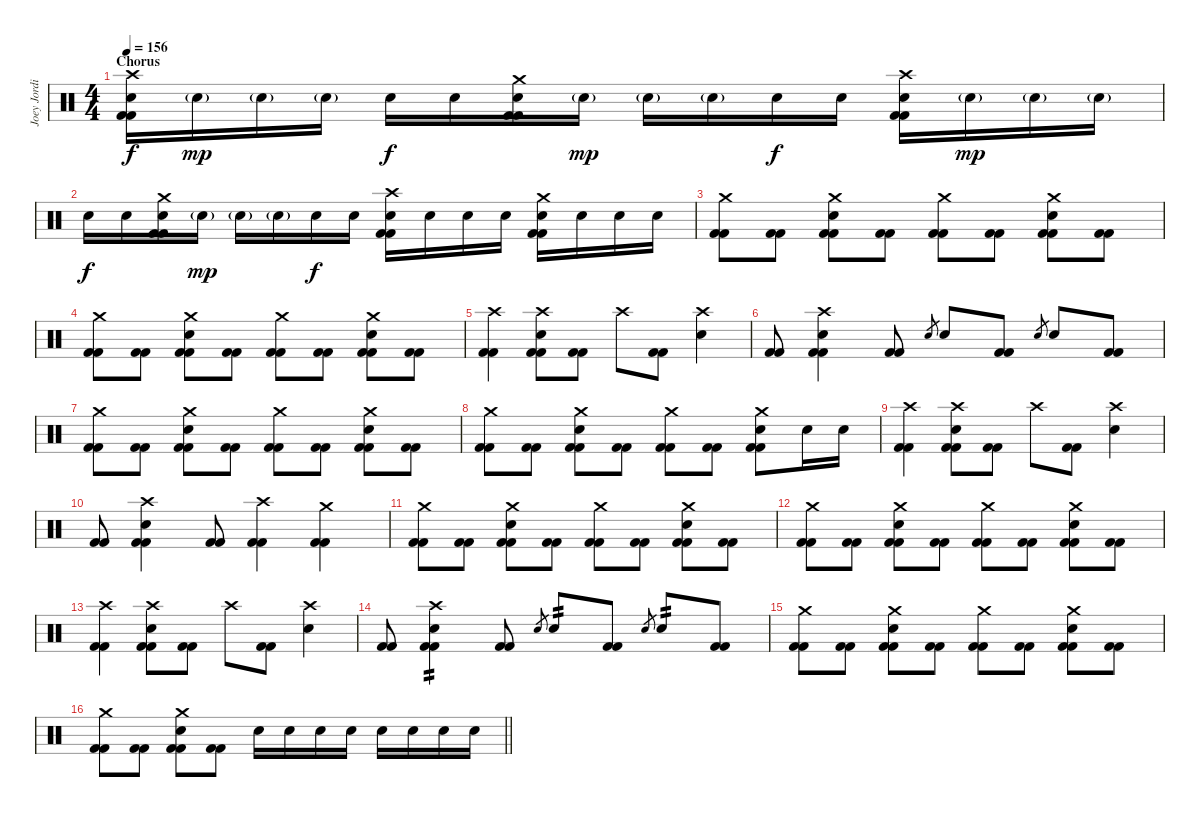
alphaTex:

\track ("Joey Jordison" "Joey Jordi") {instrument percussion}
\staff {score}
\articulation defaults
\ts (4 4)
\section ("" "Chorus")
\tempo 156
\clef neutral
\ks c
("Crash high (hit)" "Electric Snare (hit)" "Kick (hit) 2" "Kick (hit) 2").16{dy f} "Electric Snare (hit)"{g}.16{dy mp} "Electric Snare (hit)"{g}.16 "Electric Snare (hit)"{g}.16 "Electric Snare (hit)".16{dy f} "Electric Snare (hit)".16 ("Crash medium (hit)" "Electric Snare (hit)" "Kick (hit) 2" "Kick (hit) 2").16 "Electric Snare (hit)"{g}.16{dy mp} "Electric Snare (hit)"{g}.16 "Electric Snare (hit)"{g}.16 "Electric Snare (hit)".16{dy f} "Electric Snare (hit)".16 ("Crash high (hit)" "Electric Snare (hit)" "Kick (hit) 2" "Kick (hit) 2").16 "Electric Snare (hit)"{g}.16{dy mp} "Electric Snare (hit)"{g}.16 "Electric Snare (hit)"{g}.16 |
"Electric Snare (hit)".16{dy f} "Electric Snare (hit)".16 ("Crash medium (hit)" "Electric Snare (hit)" "Kick (hit) 2" "Kick (hit) 2").16 "Electric Snare (hit)"{g}.16{dy mp} "Electric Snare (hit)"{g}.16 "Electric Snare (hit)"{g}.16 "Electric Snare (hit)".16{dy f} "Electric Snare (hit)".16 ("Crash high (hit)" "Electric Snare (hit)" "Kick (hit) 2" "Kick (hit) 2").16 "Electric Snare (hit)".16 "Electric Snare (hit)".16 "Electric Snare (hit)".16 ("Crash medium (hit)" "Electric Snare (hit)" "Kick (hit) 2" "Kick (hit) 2").16 "Electric Snare (hit)".16 "Electric Snare (hit)".16 "Electric Snare (hit)".16 |
("Crash medium (hit)" "Kick (hit) 2" "Kick (hit) 2").8 ("Kick (hit) 2" "Kick (hit) 2").8 ("Crash medium (hit)" "Electric Snare (hit)" "Kick (hit) 2" "Kick (hit) 2").8 ("Kick (hit) 2" "Kick (hit) 2").8 ("Crash medium (hit)" "Kick (hit) 2" "Kick (hit) 2").8 ("Kick (hit) 2" "Kick (hit) 2").8 ("Crash medium (hit)" "Electric Snare (hit)" "Kick (hit) 2" "Kick (hit) 2").8 ("Kick (hit) 2" "Kick (hit) 2").8 |
("Crash medium (hit)" "Kick (hit) 2" "Kick (hit) 2").8 ("Kick (hit) 2" "Kick (hit) 2").8 ("Crash medium (hit)" "Electric Snare (hit)" "Kick (hit) 2" "Kick (hit) 2").8 ("Kick (hit) 2" "Kick (hit) 2").8 ("Crash medium (hit)" "Kick (hit) 2" "Kick (hit) 2").8 ("Kick (hit) 2" "Kick (hit) 2").8 ("Crash medium (hit)" "Electric Snare (hit)" "Kick (hit) 2" "Kick (hit) 2").8 ("Kick (hit) 2" "Kick (hit) 2").8 |
("Crash high (hit)" "Kick (hit) 2" "Kick (hit) 2").4 ("Crash high (hit)" "Electric Snare (hit)" "Kick (hit) 2" "Kick (hit) 2").8 ("Kick (hit) 2" "Kick (hit) 2").8 "Crash high (hit)".8 ("Kick (hit) 2" "Kick (hit) 2").8 ("Crash high (hit)" "Electric Snare (hit)").4 |
("Kick (hit) 2" "Kick (hit) 2").8 ("Crash high (hit)" "Electric Snare (hit)" "Kick (hit) 2" "Kick (hit) 2").4 ("Kick (hit) 2" "Kick (hit) 2").8 "Electric Snare (hit)".8{gr} "Electric Snare (hit)".8 ("Kick (hit) 2" "Kick (hit) 2").8 "Electric Snare (hit)".8{gr} "Electric Snare (hit)".8 ("Kick (hit) 2" "Kick (hit) 2").8 |
("Crash medium (hit)" "Kick (hit) 2" "Kick (hit) 2").8 ("Kick (hit) 2" "Kick (hit) 2").8 ("Crash medium (hit)" "Electric Snare (hit)" "Kick (hit) 2" "Kick (hit) 2").8 ("Kick (hit) 2" "Kick (hit) 2").8 ("Crash medium (hit)" "Kick (hit) 2" "Kick (hit) 2").8 ("Kick (hit) 2" "Kick (hit) 2").8 ("Crash medium (hit)" "Electric Snare (hit)" "Kick (hit) 2" "Kick (hit) 2").8 ("Kick (hit) 2" "Kick (hit) 2").8 |
("Crash medium (hit)" "Kick (hit) 2" "Kick (hit) 2").8 ("Kick (hit) 2" "Kick (hit) 2").8 ("Crash medium (hit)" "Electric Snare (hit)" "Kick (hit) 2" "Kick (hit) 2").8 ("Kick (hit) 2" "Kick (hit) 2").8 ("Crash medium (hit)" "Kick (hit) 2" "Kick (hit) 2").8 ("Kick (hit) 2" "Kick (hit) 2").8 ("Crash medium (hit)" "Electric Snare (hit)" "Kick (hit) 2" "Kick (hit) 2").8 "Electric Snare (hit)".16 "Electric Snare (hit)".16 |
("Crash high (hit)" "Kick (hit) 2" "Kick (hit) 2").4 ("Crash high (hit)" "Electric Snare (hit)" "Kick (hit) 2" "Kick (hit) 2").8 ("Kick (hit) 2" "Kick (hit) 2").8 "Crash high (hit)".8 ("Kick (hit) 2" "Kick (hit) 2").8 ("Crash high (hit)" "Electric Snare (hit)").4 |
("Kick (hit) 2" "Kick (hit) 2").8 ("Crash high (hit)" "Electric Snare (hit)" "Kick (hit) 2" "Kick (hit) 2").4 ("Kick (hit) 2" "Kick (hit) 2").8 ("Crash high (hit)" "Kick (hit) 2" "Kick (hit) 2").4 ("Crash medium (hit)" "Kick (hit) 2" "Kick (hit) 2").4 |
("Crash medium (hit)" "Kick (hit) 2" "Kick (hit) 2").8 ("Kick (hit) 2" "Kick (hit) 2").8 ("Crash medium (hit)" "Electric Snare (hit)" "Kick (hit) 2" "Kick (hit) 2").8 ("Kick (hit) 2" "Kick (hit) 2").8 ("Crash medium (hit)" "Kick (hit) 2" "Kick (hit) 2").8 ("Kick (hit) 2" "Kick (hit) 2").8 ("Crash medium (hit)" "Electric Snare (hit)" "Kick (hit) 2" "Kick (hit) 2").8 ("Kick (hit) 2" "Kick (hit) 2").8 |
("Crash medium (hit)" "Kick (hit) 2" "Kick (hit) 2").8 ("Kick (hit) 2" "Kick (hit) 2").8 ("Crash medium (hit)" "Electric Snare (hit)" "Kick (hit) 2" "Kick (hit) 2").8 ("Kick (hit) 2" "Kick (hit) 2").8 ("Crash medium (hit)" "Kick (hit) 2" "Kick (hit) 2").8 ("Kick (hit) 2" "Kick (hit) 2").8 ("Crash medium (hit)" "Electric Snare (hit)" "Kick (hit) 2" "Kick (hit) 2").8 ("Kick (hit) 2" "Kick (hit) 2").8 |
("Crash high (hit)" "Kick (hit) 2" "Kick (hit) 2").4 ("Crash high (hit)" "Electric Snare (hit)" "Kick (hit) 2" "Kick (hit) 2").8 ("Kick (hit) 2" "Kick (hit) 2").8 "Crash high (hit)".8 ("Kick (hit) 2" "Kick (hit) 2").8 ("Crash high (hit)" "Electric Snare (hit)").4 |
("Kick (hit) 2" "Kick (hit) 2").8 ("Crash high (hit)" "Electric Snare (hit)" "Kick (hit) 2" "Kick (hit) 2").4{tp 2} ("Kick (hit) 2" "Kick (hit) 2").8 "Electric Snare (hit)".8{gr} "Electric Snare (hit)".8{tp 2} ("Kick (hit) 2" "Kick (hit) 2").8 "Electric Snare (hit)".8{gr} "Electric Snare (hit)".8{tp 2} ("Kick (hit) 2" "Kick (hit) 2").8 |
("Crash medium (hit)" "Kick (hit) 2" "Kick (hit) 2").8 ("Kick (hit) 2" "Kick (hit) 2").8 ("Crash medium (hit)" "Electric Snare (hit)" "Kick (hit) 2" "Kick (hit) 2").8 ("Kick (hit) 2" "Kick (hit) 2").8 ("Crash medium (hit)" "Kick (hit) 2" "Kick (hit) 2").8 ("Kick (hit) 2" "Kick (hit) 2").8 ("Crash medium (hit)" "Electric Snare (hit)" "Kick (hit) 2" "Kick (hit) 2").8 ("Kick (hit) 2" "Kick (hit) 2").8 |
\barLineRight lightlight
("Crash medium (hit)" "Kick (hit) 2" "Kick (hit) 2").8 ("Kick (hit) 2" "Kick (hit) 2").8 ("Crash medium (hit)" "Electric Snare (hit)" "Kick (hit) 2" "Kick (hit) 2").8 ("Kick (hit) 2" "Kick (hit) 2").8 "Electric Snare (hit)".16 "Electric Snare (hit)".16 "Electric Snare (hit)".16 "Electric Snare (hit)".16 "Electric Snare (hit)".16 "Electric Snare (hit)".16 "Electric Snare (hit)".16 "Electric Snare (hit)".16
